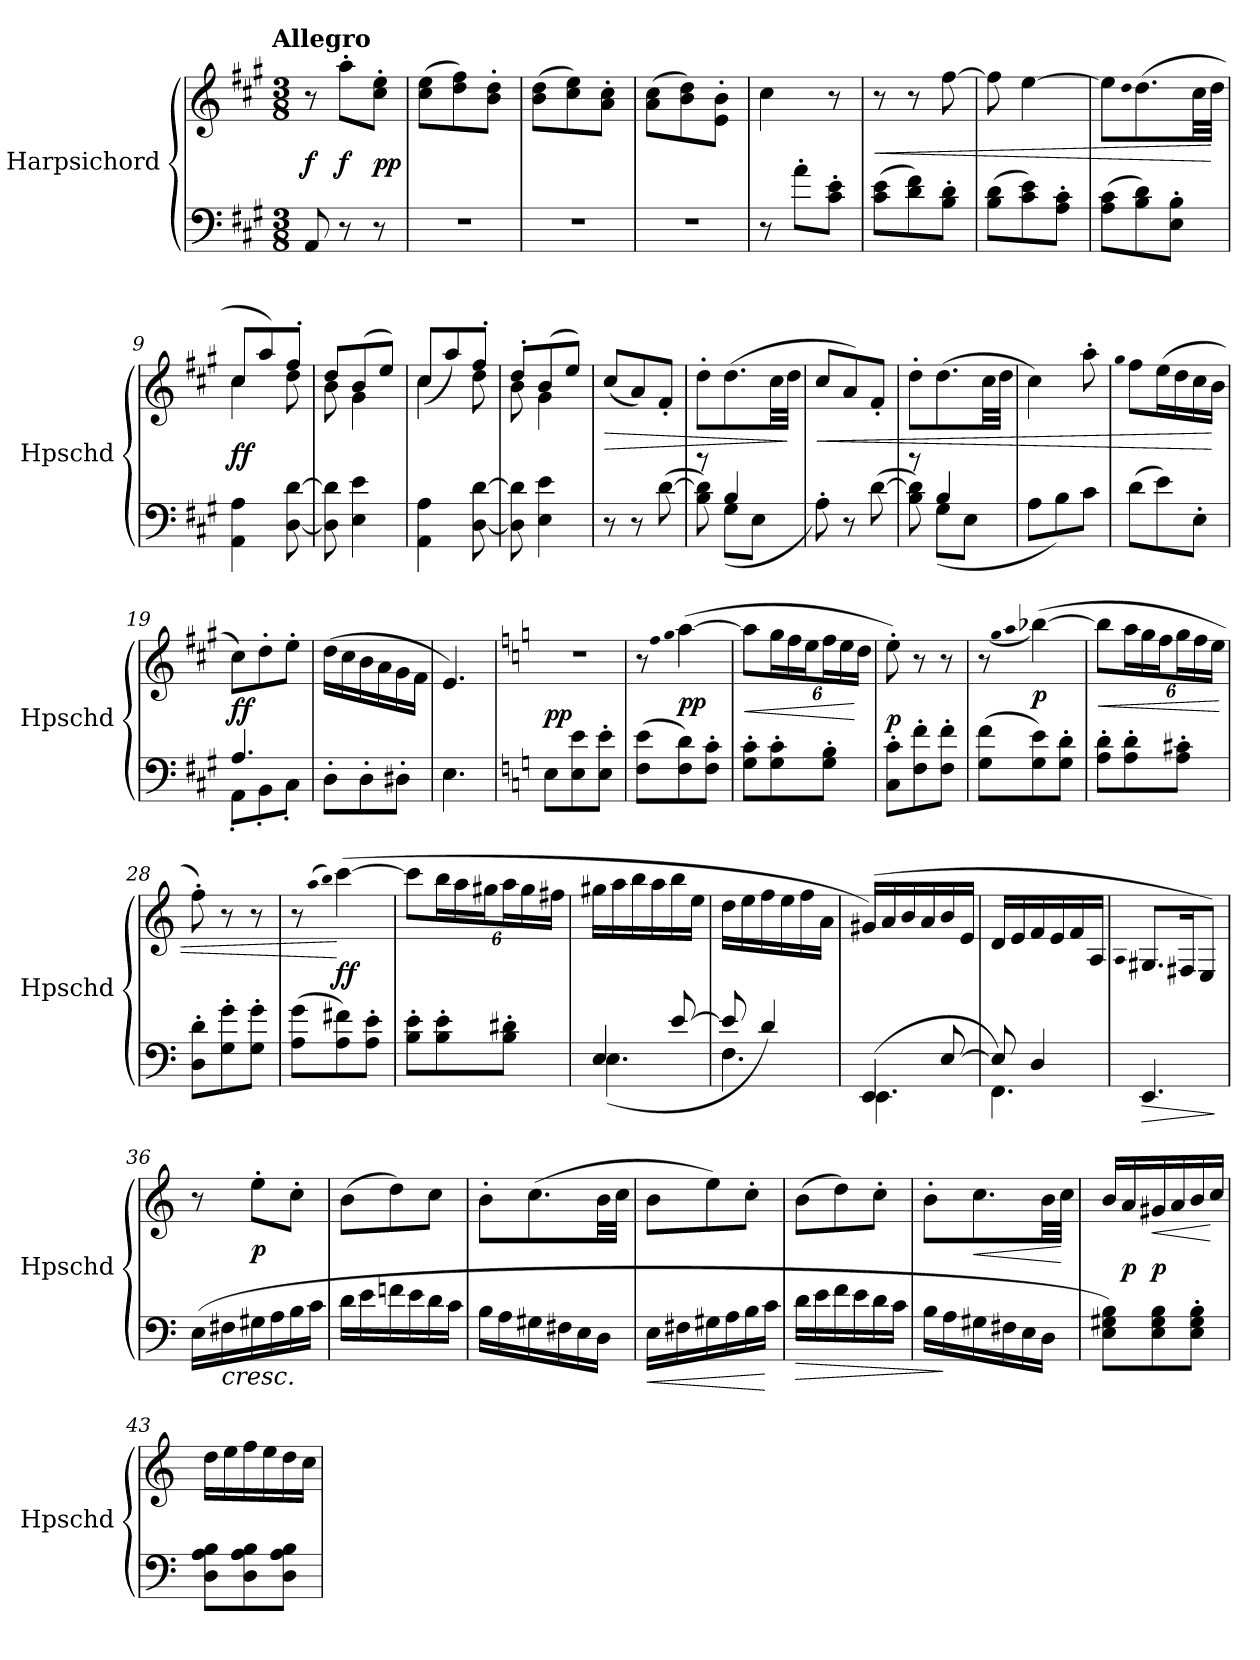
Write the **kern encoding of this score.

**kern	**kern	**dynam
*part1	*part1	*part1
*staff2	*staff1	*staff1/2
*I"Harpsichord	*	*
*I'Hpschd	*	*
*clefF4	*clefG2	*
*k[f#c#g#]	*k[f#c#g#]	*
*A:	*A:	*
!!LO:TX:omd:t=Allegro
*M3/8	*M3/8	*
*MM132	*MM132	*
=1	=1	=1
8AA/	8r	f
8r	8aa'\L	f
8r	8cc#'\ 8ee'\J	p p
=2	=2	=2
4.r	(8cc#\ 8ee\L	.
.	8dd\ 8ff#\)	.
.	8b'\ 8dd'\J	.
=3	=3	=3
4.r	(8b\ 8dd\L	.
.	8cc#\ 8ee\)	.
.	8a'\ 8cc#'\J	.
=4	=4	=4
4.r	(8a\ 8cc#\L	.
.	8b\ 8dd\)	.
.	8e'\ 8b'\J	.
=5	=5	=5
8r	4cc#\	.
8a'\L	.	.
8c#'\ 8e'\J	8r	.
=6	=6	=6
!	!	!LO:HP:b
(8c#\ 8e\L	8r	<
8d\ 8f#\)	8r	.
8B'\ 8d'\J	[8ff#\	.
=7	=7	=7
(8B\ 8d\L	8ff#\]	.
8c#\ 8e\)	[4ee\	.
8A'\ 8c#'\J	.	.
=8	=8	=8
(8A\ 8c#\L	8ee\L]	.
.	qdd	.
8B\ 8d\)	(8.dd\	.
8E'\ 8B'\J	.	.
.	32cc#\LL	.
.	32dd\JJJ	[
=9	=9	=9
*	*^	*
4AA\ 4A\	8cc#/L	4cc#\	f f
.	8aa/)	.	.
[8D\ [8d\	8ff#'/J	8dd\	.
=10	=10	=10	=10
8D]\ 8d]\	8dd/L	8b\	.
4E\ 4e\	(8b/	4g#\	.
.	8ee/J)	.	.
=11	=11	=11	=11
4AA\ 4A\	8cc#/L	(4cc#\	.
.	8aa/)	.	.
[8D\ [8d\	8ff#'/J	8dd\	.
=12	=12	=12	=12
8D]\ 8d]\	8dd'/L	8b\	.
4E\ 4e\	(8b/	4g#\	.
.	8ee/J)	.	.
*	*v	*v	*
=13	=13	=13
!	!	!LO:HP:b
8r	(8cc#/L	>
8r	8a/)	.
([8d\	8f#'/J	.
=14	=14	=14
*^	*	*
8r	8B\ 8d]\)	8dd'\L	.
4B/	(8G#\L	(8.dd\	.
.	8E\J	.	.
.	.	32cc#\LL	.
.	.	32dd\JJJ	]
*v	*v	*	*
=15	=15	=15
!	!	!LO:HP:b
8A'\)	8cc#/L	<
8r	8a/)	.
([8d\	8f#'/J	.
=16	=16	=16
*^	*	*
8r	8B\ 8d]\)	8dd'\L	.
4B/	(8G#\L	(8.dd\	.
.	8E\J	.	.
.	.	32cc#\LL	.
.	.	32dd\JJJ	.
*v	*v	*	*
=17	=17	=17
8A\L	4cc#\)	.
8B\)	.	.
8c#\J	8aa'\	.
=18	=18	=18
.	qgg#	.
(8d\L	8ff#\L	.
8e\)	(16ee\L	.
.	16dd\	.
8E'\J	16cc#\	.
.	16b\JJ	[
=19	=19	=19
*^	*	*
4.A/	8AA'\L	8cc#\L)	f f
.	8BB'\	8dd'\	.
.	8C#'\J	8ee'\J	.
*v	*v	*	*
=20	=20	=20
8D'\L	(16dd\LL	.
.	16cc#\	.
8D'\	16b\	.
.	16a\	.
8D#X'\J	16g#\	.
.	16f#\JJ	.
=21	=21	=21
4.E\	4.e/)	.
=22	=22	=22
*k[]	*k[]	*
8E\L	4.r	p p
8E\ 8e\	.	.
8E'\ 8e'\J	.	.
=23	=23	=23
(8F\ 8e\L	8r	.
.	qff	.
.	qgg	.
8F\ 8d\)	([4aa\	p p
8F'\ 8c'\J	.	.
=24	=24	=24
!	!	!LO:HP:b
8G'\ 8c'\L	8aa\L]	<
8G'\ 8c'\	24gg\L	.
.	24ff\	.
.	24ee\J	.
8G'\ 8B'\J	24ff\L	.
.	24ee\	.
.	24dd\JJ	[
=25	=25	=25
8C'\ 8c'\L	8ee'\)	p
8F'\ 8f'\	8r	.
8F'\ 8f'\J	8r	.
=26	=26	=26
(8G\ 8f\L	8r	.
.	(qgg	.
.	qaa	.
8G\ 8e\)	([4bb-X\)	p
8G'\ 8d'\J	.	.
=27	=27	=27
!	!	!LO:HP:b
8A'\ 8d'\L	8bb-\L]	<
8A'\ 8d'\	24aa\L	.
.	24gg\	.
.	24ff\J	.
8A'\ 8c#X'\J	24gg\L	.
.	24ff\	.
.	24ee\JJ	.
=28	=28	=28
8D'\ 8d'\L	8ff'\)	.
8G'\ 8g'\	8r	.
8G'\ 8g'\J	8r	.
=29	=29	=29
(8A\ 8g\L	8r	.
.	(qaa	.
.	qbb)	.
8A\ 8f#X\)	([4ccc\	[ f f
8A'\ 8e'\J	.	.
=30	=30	=30
8B'\ 8e'\L	8ccc\L]	.
8B'\ 8e'\	24bb\L	.
.	24aa\	.
.	24gg#X\J	.
8B'\ 8d#X'\J	24aa\L	.
.	24gg#\	.
.	24ff#X\JJ	.
=31	=31	=31
*^	*	*
4E/	(4.E\	16gg#X\LL	.
.	.	16aa\	.
.	.	16bb\	.
.	.	16aa\	.
[8e/	.	16bb\	.
.	.	16ee\JJ	.
=32	=32	=32	=32
8e/]	4.F\	16dd\LL	.
.	.	16ee\	.
4d/)	.	16ff\	.
.	.	16ee\	.
.	.	16ff\	.
.	.	16a\JJ	.
=33	=33	=33	=33
(4EE/	4.EE\	(16g#X/LL)	.
.	.	16a/	.
.	.	16b/	.
.	.	16a/	.
[8E/	.	16b/	.
.	.	16e/JJ	.
=34	=34	=34	=34
8E/]	4.FF\)	16d/LL	.
.	.	16e/	.
4D/	.	16f/	.
.	.	16e/	.
.	.	16f/	.
.	.	16A/JJ	.
*v	*v	*	*
=35	=35	=35
.	qA	.
!	!	!LO:HP:b=2
4.EE/	8.G#X/L	>
.	16F#X/K	.
.	8E/J)	.
.	.	]
=36	=36	=36
(16E\LL	8r	.
!	!	!LO:HP:b=2
16F#X\	.	<
16G#X\	8ee'\L	p
16A\	.	.
16B\	8cc'\J	.
16c\JJ	.	[
=37	=37	=37
16d\LL	(8b\L	.
16e\	.	.
16fn\	8dd\)	.
16e\	.	.
16d\	8cc\J	.
16c\JJ	.	.
=38	=38	=38
16B\LL	8b'\L	.
16A\	.	.
16G#X\	(8.cc\	.
16F#X\	.	.
16E\	.	.
16D\JJ	32b\LL	.
.	32cc\JJJ	.
=39	=39	=39
!	!	!LO:HP:b=2
16E\LL	8b\L	<
16F#X\	.	.
16G#X\	8ee\)	.
16A\	.	.
16B\	8cc'\J	.
16c\JJ	.	[
=40	=40	=40
!	!	!LO:HP:b=2
16d\LL	(8b\L	>
16e\	.	.
16f\	8dd\)	.
16e\	.	.
16d\	8cc'\J	.
16c\JJ	.	.
=41	=41	=41
16B\LL	8b'\L	.
16A\	.	]
!	!	!LO:HP:b
16G#X\	8.cc\	<
16F#X\	.	.
16E\	.	.
16D\JJ	32b\LL	.
.	32cc\JJJ	[
=42	=42	=42
8E\ 8G#X\ 8B\L)	16b/LL	mf mf
.	16a/	p
!	!	!LO:HP:b
8E\ 8G#\ 8B\	16g#X/	< p
.	16a/	.
8E'\ 8G#'\ 8B'\J	16b/	.
.	16cc/JJ	[
=43	=43	=43
8D\ 8A\ 8B\L	16dd\LL	.
.	16ee\	.
8D\ 8A\ 8B\	16ff\	.
.	16ee\	.
8D\ 8A\ 8B\J	16dd\	.
.	16cc\JJ	.
=	=	=
*-	*-	*-
